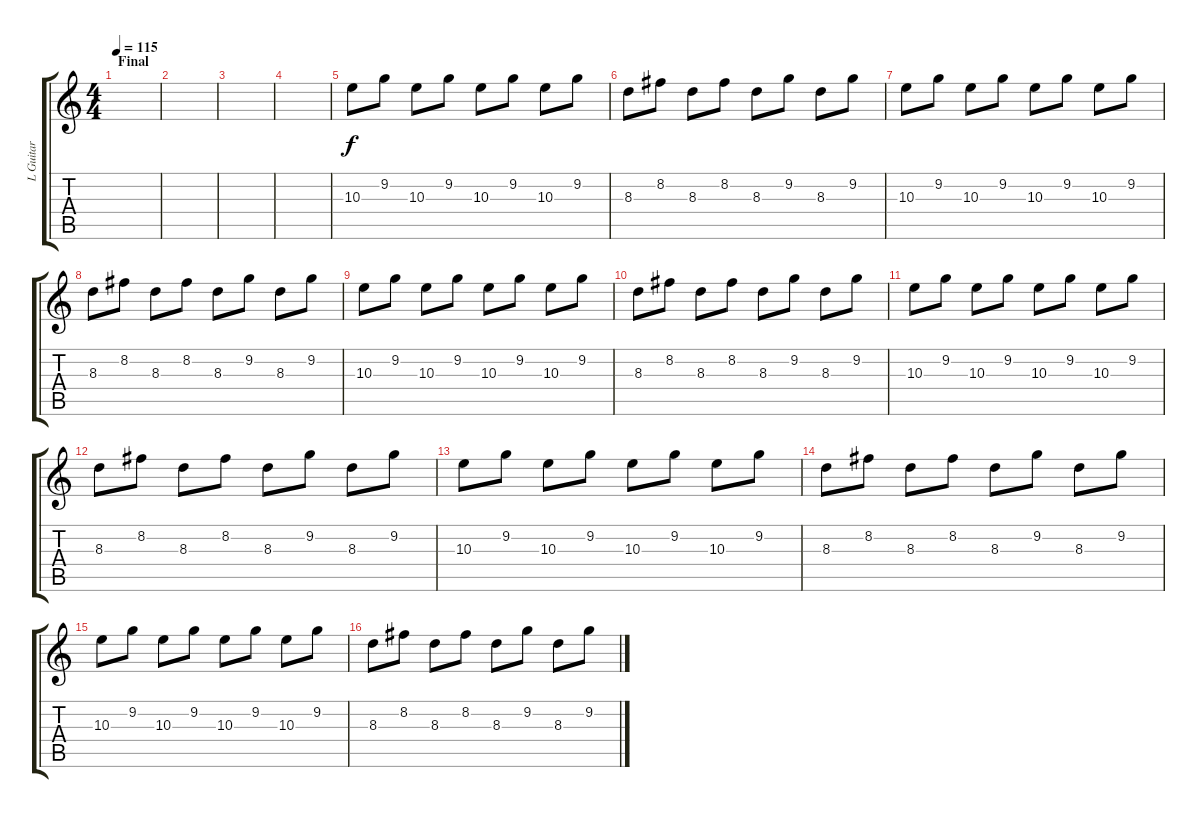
\track ("L Guitar" "L Guitar") {instrument electricguitarjazz}
\staff {score tabs}
\tuning (Eb4 Bb3 Gb3 Db3 Ab2 Eb2) {hide}
\ts (4 4)
\section ("" "Final")
\tempo 115
\clef g2
\ks c
|
|
|
|
10.3.8 9.2.8 10.3.8 9.2.8 10.3.8 9.2.8 10.3.8 9.2.8 |
8.3.8 8.2.8 8.3.8 8.2.8 8.3.8 9.2.8 8.3.8 9.2.8 |
10.3.8 9.2.8 10.3.8 9.2.8 10.3.8 9.2.8 10.3.8 9.2.8 |
8.3.8 8.2.8 8.3.8 8.2.8 8.3.8 9.2.8 8.3.8 9.2.8 |
10.3.8 9.2.8 10.3.8 9.2.8 10.3.8 9.2.8 10.3.8 9.2.8 |
8.3.8 8.2.8 8.3.8 8.2.8 8.3.8 9.2.8 8.3.8 9.2.8 |
10.3.8 9.2.8 10.3.8 9.2.8 10.3.8 9.2.8 10.3.8 9.2.8 |
8.3.8 8.2.8 8.3.8 8.2.8 8.3.8 9.2.8 8.3.8 9.2.8 |
10.3.8 9.2.8 10.3.8 9.2.8 10.3.8 9.2.8 10.3.8 9.2.8 |
8.3.8 8.2.8 8.3.8 8.2.8 8.3.8 9.2.8 8.3.8 9.2.8 |
10.3.8{volume 0} 9.2.8 10.3.8 9.2.8 10.3.8 9.2.8 10.3.8 9.2.8 |
8.3.8 8.2.8 8.3.8 8.2.8 8.3.8 9.2.8 8.3.8 9.2.8
